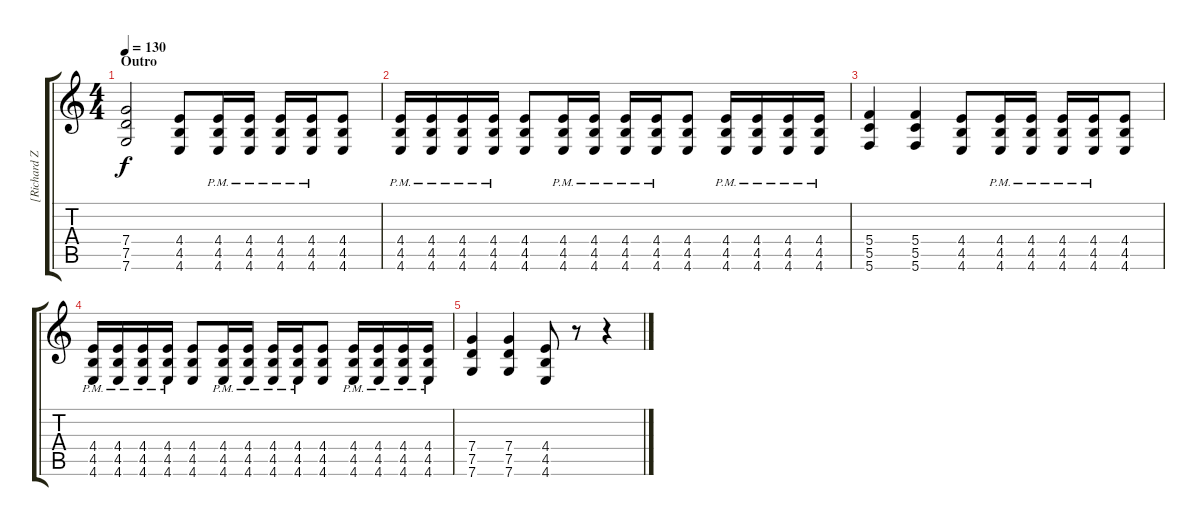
\track ("[Richard Z Kruspe]  Guitar 1" "[Richard Z") {instrument distortionguitar}
\staff {score tabs}
\tuning (D4 A3 F3 C3 G2 C2) {hide}
\ts (4 4)
\section ("" "Outro")
\tempo 130
\clef g2
\ks c
(7.4 7.5 7.6).2{dy f} (4.4 4.5 4.6).8 (4.4{pm} 4.5{pm} 4.6{pm}).16 (4.4{pm} 4.5{pm} 4.6{pm}).16 (4.4{pm} 4.5{pm} 4.6{pm}).16 (4.4{pm} 4.5{pm} 4.6{pm}).16 (4.4 4.5 4.6).8 |
(4.4{pm} 4.5{pm} 4.6{pm}).16 (4.4{pm} 4.5{pm} 4.6{pm}).16 (4.4{pm} 4.5{pm} 4.6{pm}).16 (4.4{pm} 4.5{pm} 4.6{pm}).16 (4.4 4.5 4.6).8 (4.4{pm} 4.5{pm} 4.6{pm}).16 (4.4{pm} 4.5{pm} 4.6{pm}).16 (4.4{pm} 4.5{pm} 4.6{pm}).16 (4.4{pm} 4.5{pm} 4.6{pm}).16 (4.4 4.5 4.6).8 (4.4{pm} 4.5{pm} 4.6{pm}).16 (4.4{pm} 4.5{pm} 4.6{pm}).16 (4.4{pm} 4.5{pm} 4.6{pm}).16 (4.4{pm} 4.5{pm} 4.6{pm}).16 |
(5.4 5.5 5.6).4 (5.4 5.5 5.6).4 (4.4 4.5 4.6).8 (4.4{pm} 4.5{pm} 4.6{pm}).16 (4.4{pm} 4.5{pm} 4.6{pm}).16 (4.4{pm} 4.5{pm} 4.6{pm}).16 (4.4{pm} 4.5{pm} 4.6{pm}).16 (4.4 4.5 4.6).8 |
(4.4{pm} 4.5{pm} 4.6{pm}).16 (4.4{pm} 4.5{pm} 4.6{pm}).16 (4.4{pm} 4.5{pm} 4.6{pm}).16 (4.4{pm} 4.5{pm} 4.6{pm}).16 (4.4 4.5 4.6).8 (4.4{pm} 4.5{pm} 4.6{pm}).16 (4.4{pm} 4.5{pm} 4.6{pm}).16 (4.4{pm} 4.5{pm} 4.6{pm}).16 (4.4{pm} 4.5{pm} 4.6{pm}).16 (4.4 4.5 4.6).8 (4.4{pm} 4.5{pm} 4.6{pm}).16 (4.4{pm} 4.5{pm} 4.6{pm}).16 (4.4{pm} 4.5{pm} 4.6{pm}).16 (4.4{pm} 4.5{pm} 4.6{pm}).16 |
(7.4 7.5 7.6).4 (7.4 7.5 7.6).4 (4.4 4.5 4.6).8 r.8 r.4
